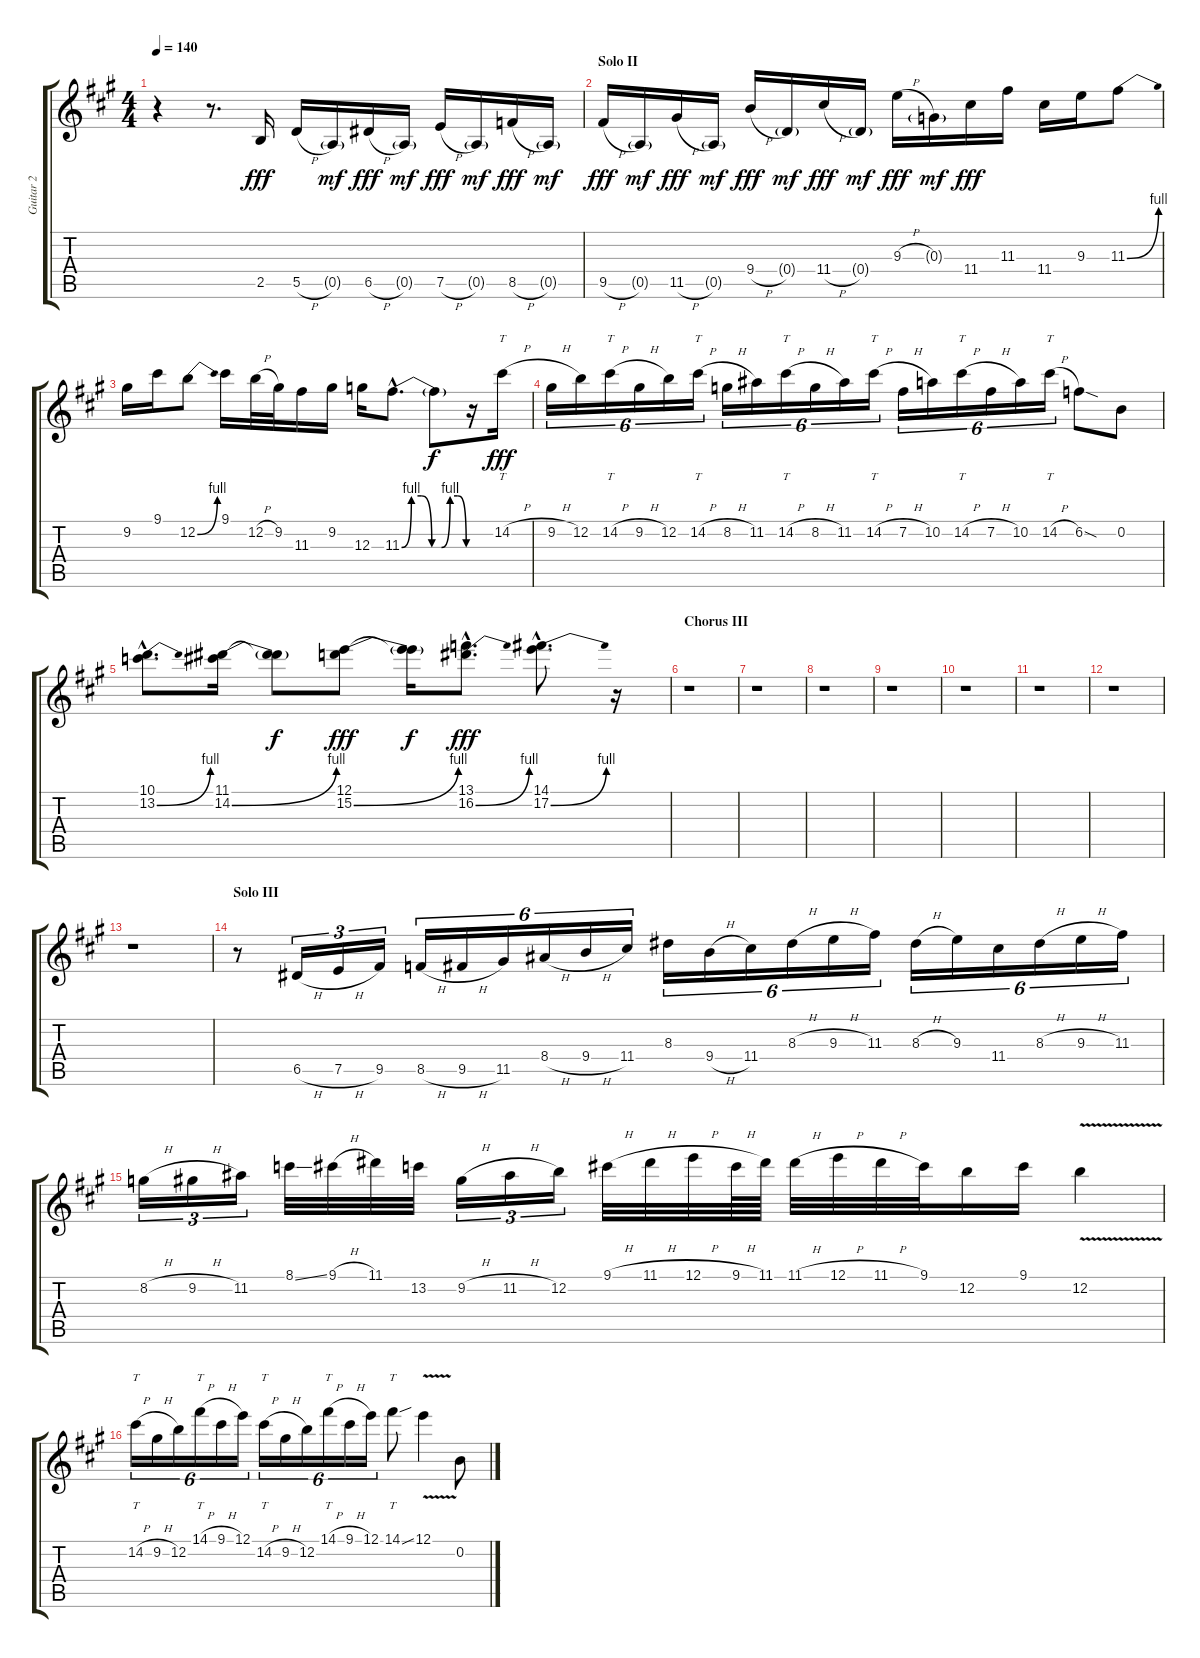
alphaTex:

\track ("Guitar 2" "Guitar 2") {instrument distortionguitar}
\staff {score tabs}
\tuning (E4 B3 G3 D3 A2 E2) {hide}
\ts (4 4)
\tempo 140
\clef g2
\ks a
r.4{dy f} r.8{d} 2.5.16{dy fff} 5.5{h}.16 0.5{g}.16{dy mf} 6.5{h}.16{dy fff} 0.5{g}.16{dy mf} 7.5{h}.16{dy fff} 0.5{g}.16{dy mf} 8.5{h}.16{dy fff} 0.5{g}.16{dy mf} |
\section ("" "Solo II")
9.5{h}.16{dy fff} 0.5{g}.16{dy mf} 11.5{h}.16{dy fff} 0.5{g}.16{dy mf} 9.4{h}.16{dy fff} 0.4{g}.16{dy mf} 11.4{h}.16{dy fff} 0.4{g}.16{dy mf} 9.3{h}.16{dy fff} 0.3{g}.16{dy mf} 11.4.16{dy fff} 11.3.16 11.4.16 9.3.16 11.3{be (bend 0 0 60 4)}.8 |
9.2.16 9.1.16 12.2{be (bend 0 0 60 4)}.8 9.1.16 12.2{h}.32 9.2.32 11.3.16 9.2.16 12.3.16 11.3{be (custom 0 0 9 4 18 4 28 0 37 0 45 4 52 4 60 0) hac}.8{d} 11.3{t}.8{dy f} r.16 14.2{h}.16{tt dy fff} |
9.2{h}.16{tu (6 4)} 12.2.16{tu (6 4)} 14.2{h}.16{tt tu (6 4)} 9.2{h}.16{tu (6 4)} 12.2.16{tu (6 4)} 14.2{h}.16{tt tu (6 4)} 8.2{h}.16{tu (6 4)} 11.2.16{tu (6 4)} 14.2{h}.16{tt tu (6 4)} 8.2{h}.16{tu (6 4)} 11.2.16{tu (6 4)} 14.2{h}.16{tt tu (6 4)} 7.2{h}.16{tu (6 4)} 10.2.16{tu (6 4)} 14.2{h}.16{tt tu (6 4)} 7.2{h}.16{tu (6 4)} 10.2.16{tu (6 4)} 14.2{h}.16{tt tu (6 4)} 6.2{sod}.8 0.2.8 |
(10.1{hac} 13.2{be (bend 0 0 60 4) hac}).8{d} (11.1 14.2{be (bend 0 0 60 4)}).16 (11.1{t} 14.2{t}).8{dy f} (12.1 15.2{be (bend 0 0 60 4)}).8{dy fff} (12.1{t} 15.2{t}).16{dy f} (13.1{hac} 16.2{be (bend 0 0 60 4) hac}).8{d dy fff} (14.1{hac} 17.2{be (bend 0 0 60 4) hac}).8{d} r.16 |
\section ("" "Chorus III")
r.1 |
r.1 |
r.1 |
r.1 |
r.1 |
r.1 |
r.1 |
r.1 |
\section ("" "Solo III")
r.8 6.5{h}.16{tu (3 2)} 7.5{h}.16{tu (3 2)} 9.5.16{tu (3 2)} 8.5{h}.16{tu (6 4)} 9.5{h}.16{tu (6 4)} 11.5.16{tu (6 4)} 8.4{h}.16{tu (6 4)} 9.4{h}.16{tu (6 4)} 11.4.16{tu (6 4)} 8.3.16{tu (6 4)} 9.4{h}.16{tu (6 4)} 11.4.16{tu (6 4)} 8.3{h}.16{tu (6 4)} 9.3{h}.16{tu (6 4)} 11.3.16{tu (6 4)} 8.3{h}.16{tu (6 4)} 9.3.16{tu (6 4)} 11.4.16{tu (6 4)} 8.3{h}.16{tu (6 4)} 9.3{h}.16{tu (6 4)} 11.3.16{tu (6 4)} |
8.2{h}.16{tu (3 2)} 9.2{h}.16{tu (3 2)} 11.2.16{tu (3 2)} 8.1{ss}.32 9.1{h}.32 11.1.32 13.2.32 9.2{h}.16{tu (3 2)} 11.2{h}.16{tu (3 2)} 12.2.16{tu (3 2)} 9.1{h}.32 11.1{h}.32 12.1{h}.32 9.1{h}.64 11.1.64 11.1{h}.32 12.1{h}.32 11.1{h}.32 9.1.32 12.2.16 9.1.16 12.2{v}.4 |
14.2{h}.16{tt tu (6 4)} 9.2{h}.16{tu (6 4)} 12.2.16{tu (6 4)} 14.1{h}.16{tt tu (6 4)} 9.1{h}.16{tu (6 4)} 12.1.16{tu (6 4)} 14.2{h}.16{tt tu (6 4)} 9.2{h}.16{tu (6 4)} 12.2.16{tu (6 4)} 14.1{h}.16{tt tu (6 4)} 9.1{h}.16{tu (6 4)} 12.1.16{tu (6 4)} 14.1{sou}.8{tt} 12.1{v}.4 0.2.8
